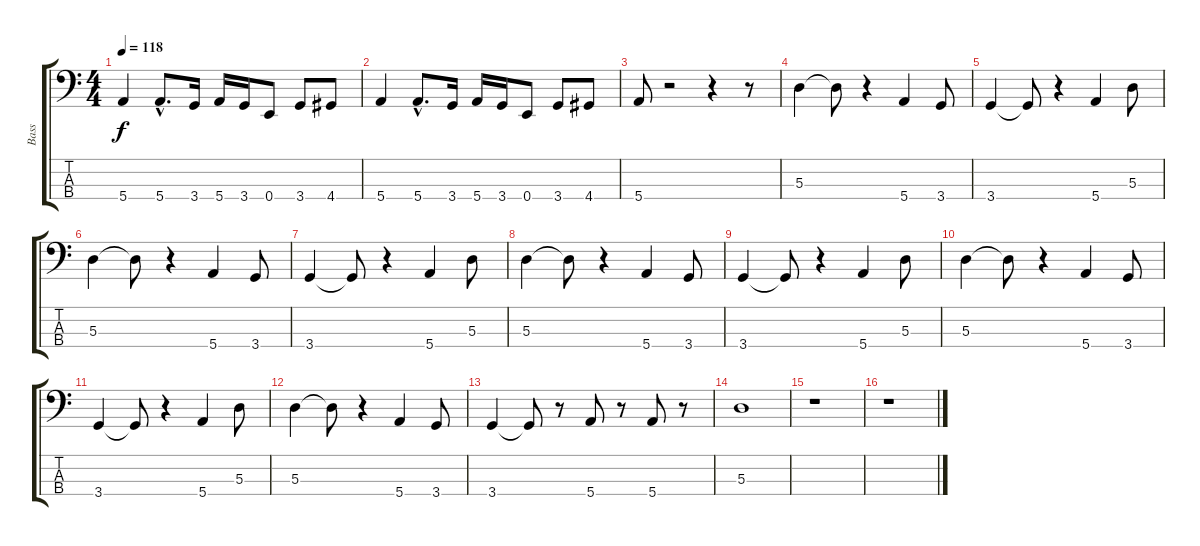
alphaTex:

\track ("Bass" "Bass") {instrument slapbass2}
\staff {score tabs}
\tuning (G2 D2 A1 E1) {hide}
\ts (4 4)
\tempo 118
\clef f4
\ks c
5.4.4{dy f} 5.4{hac}.8{d} 3.4.16 5.4.16 3.4.16 0.4.8 3.4.8 4.4.8 |
5.4.4 5.4{hac}.8{d} 3.4.16 5.4.16 3.4.16 0.4.8 3.4.8 4.4.8 |
5.4.8 r.2 r.4 r.8 |
5.3.4 5.3{t}.8 r.4 5.4.4 3.4.8 |
3.4.4 3.4{t}.8 r.4 5.4.4 5.3.8 |
5.3.4 5.3{t}.8 r.4 5.4.4 3.4.8 |
3.4.4 3.4{t}.8 r.4 5.4.4 5.3.8 |
5.3.4 5.3{t}.8 r.4 5.4.4 3.4.8 |
3.4.4 3.4{t}.8 r.4 5.4.4 5.3.8 |
5.3.4 5.3{t}.8 r.4 5.4.4 3.4.8 |
3.4.4 3.4{t}.8 r.4 5.4.4 5.3.8 |
5.3.4 5.3{t}.8 r.4 5.4.4 3.4.8 |
3.4.4 3.4{t}.8 r.8 5.4.8 r.8 5.4.8 r.8 |
5.3.1 |
r.1 |
r.1
